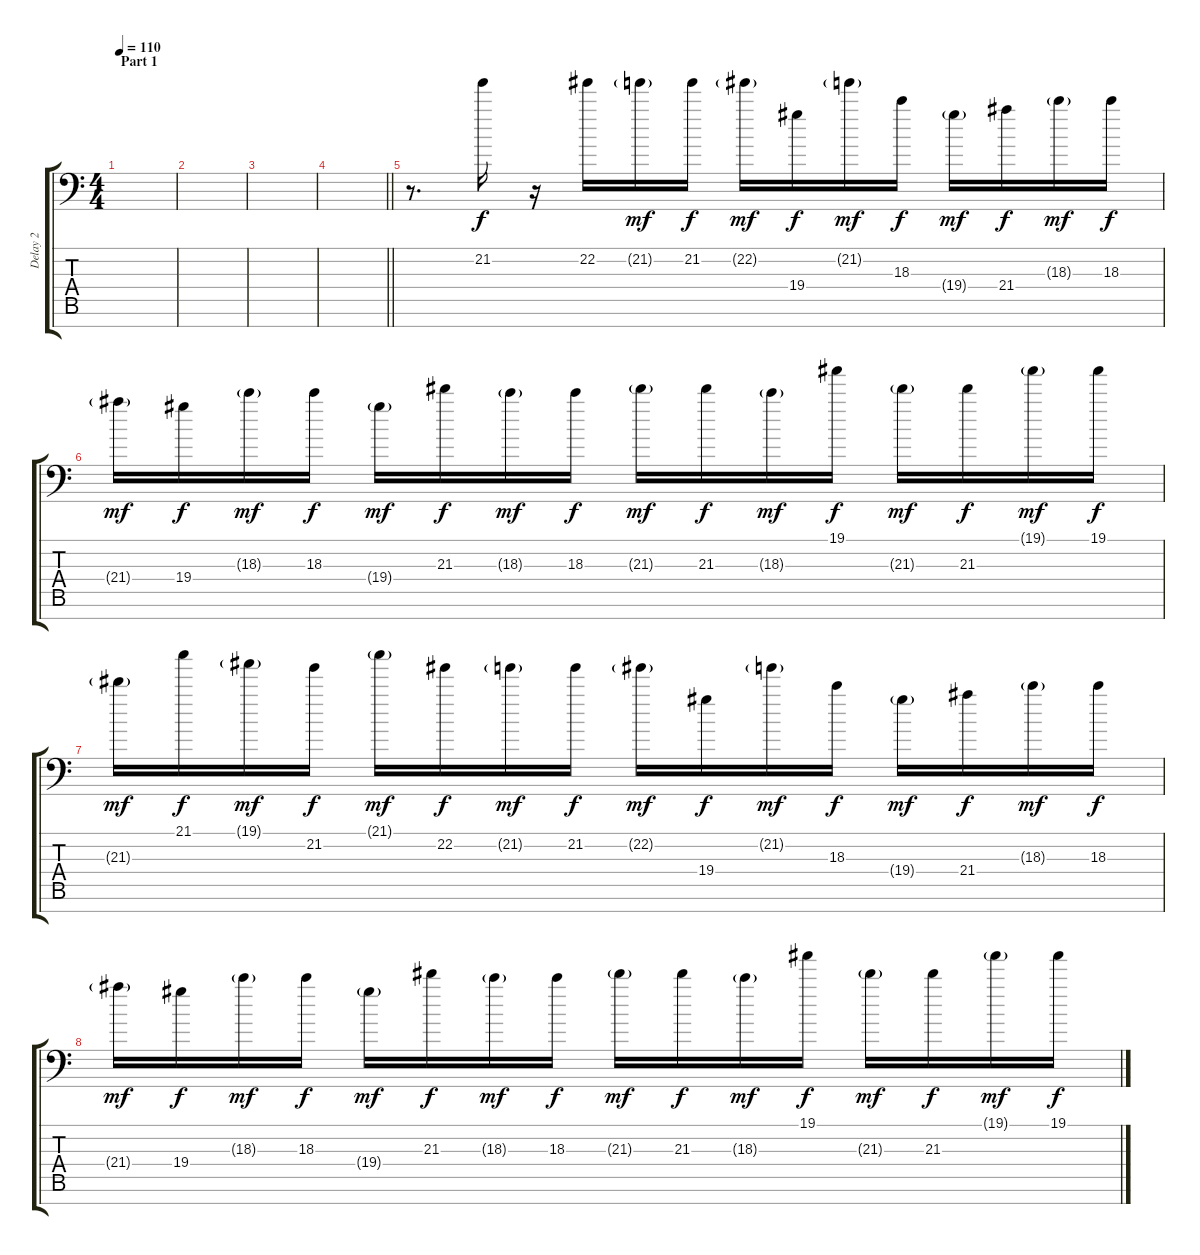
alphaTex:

\track ("Delay 2" "Delay 2") {instrument distortionguitar}
\staff {score tabs}
\tuning (Eb4 Bb3 Gb3 Db3 Ab2 Eb2 Ab1) {hide}
\ts (4 4)
\section ("" "Part 1")
\tempo 110
\clef f4
\ks c
|
|
|
\barLineRight lightlight
|
\section ("" "")
r.8{d} 21.2.16 r.16 22.2.16 21.2{g}.16{dy mf} 21.2.16{dy f} 22.2{g}.16{dy mf} 19.4.16{dy f} 21.2{g}.16{dy mf} 18.3.16{dy f} 19.4{g}.16{dy mf} 21.4.16{dy f} 18.3{g}.16{dy mf} 18.3.16{dy f} |
21.4{g}.16{dy mf} 19.4.16{dy f} 18.3{g}.16{dy mf} 18.3.16{dy f} 19.4{g}.16{dy mf} 21.3.16{dy f} 18.3{g}.16{dy mf} 18.3.16{dy f} 21.3{g}.16{dy mf} 21.3.16{dy f} 18.3{g}.16{dy mf} 19.1.16{dy f} 21.3{g}.16{dy mf} 21.3.16{dy f} 19.1{g}.16{dy mf} 19.1.16{dy f} |
21.3{g}.16{dy mf} 21.1.16{dy f} 19.1{g}.16{dy mf} 21.2.16{dy f} 21.1{g}.16{dy mf} 22.2.16{dy f} 21.2{g}.16{dy mf} 21.2.16{dy f} 22.2{g}.16{dy mf} 19.4.16{dy f} 21.2{g}.16{dy mf} 18.3.16{dy f} 19.4{g}.16{dy mf} 21.4.16{dy f} 18.3{g}.16{dy mf} 18.3.16{dy f} |
21.4{g}.16{dy mf} 19.4.16{dy f} 18.3{g}.16{dy mf} 18.3.16{dy f} 19.4{g}.16{dy mf} 21.3.16{dy f} 18.3{g}.16{dy mf} 18.3.16{dy f} 21.3{g}.16{dy mf} 21.3.16{dy f} 18.3{g}.16{dy mf} 19.1.16{dy f} 21.3{g}.16{dy mf} 21.3.16{dy f} 19.1{g}.16{dy mf} 19.1.16{dy f}
